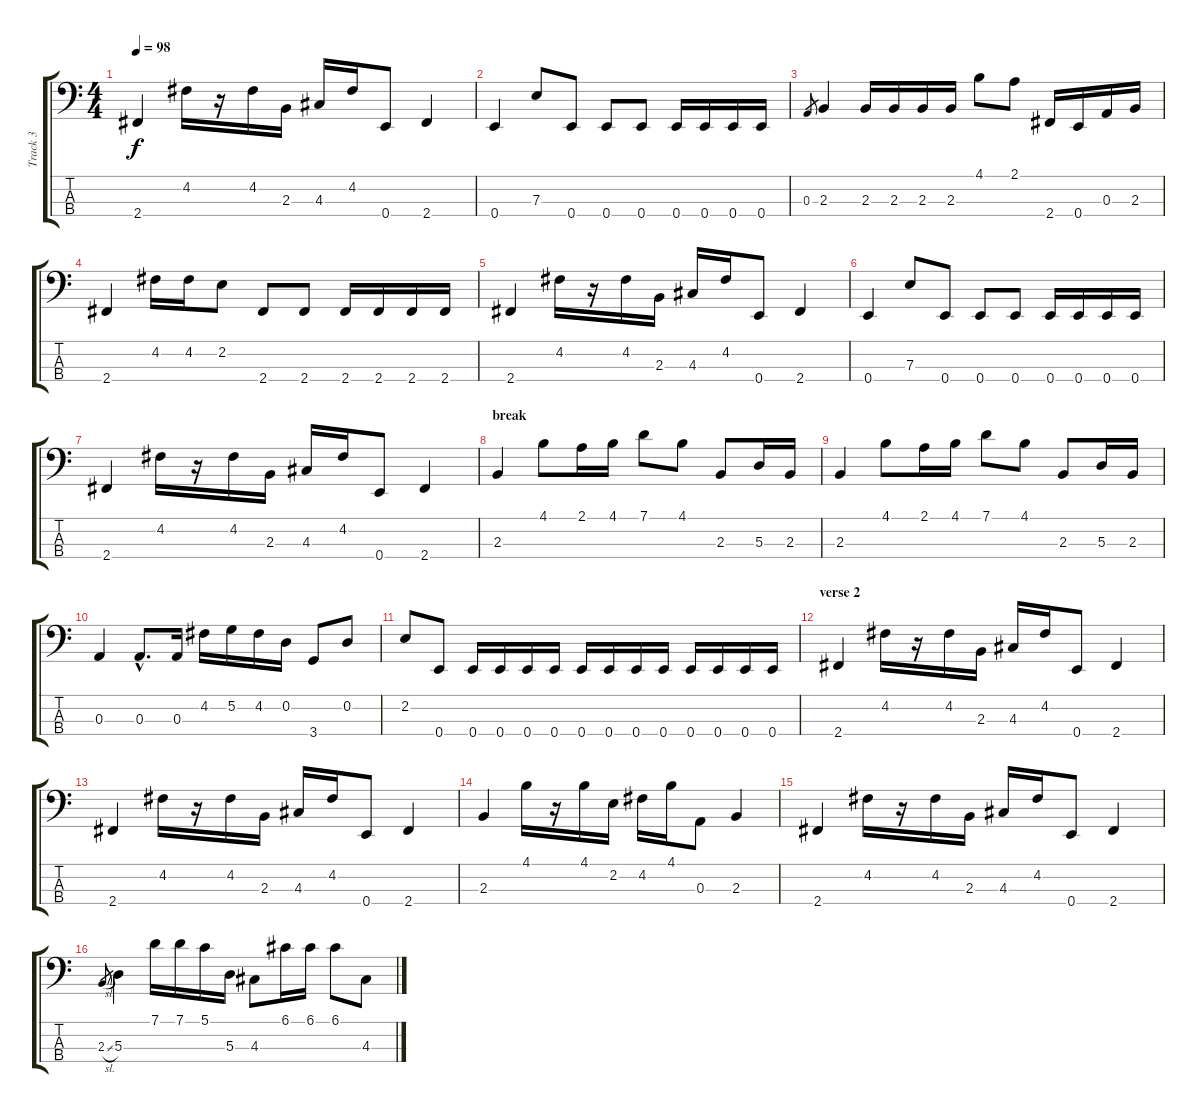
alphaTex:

\track ("Track 3" "Track 3") {instrument electricbassfinger}
\staff {score tabs}
\tuning (G2 D2 A1 E1) {hide}
\ts (4 4)
\tempo 98
\clef f4
\ks c
2.4.4{dy f} 4.2.16 r.16 4.2.16 2.3.16 4.3.16 4.2.16 0.4.8 2.4.4 |
0.4.4 7.3.8 0.4.8 0.4.8 0.4.8 0.4.16 0.4.16 0.4.16 0.4.16 |
0.3.8{gr} 2.3.4 2.3.16 2.3.16 2.3.16 2.3.16 4.1.8 2.1.8 2.4.16 0.4.16 0.3.16 2.3.16 |
2.4.4 4.2.16 4.2.16 2.2.8 2.4.8 2.4.8 2.4.16 2.4.16 2.4.16 2.4.16 |
2.4.4 4.2.16 r.16 4.2.16 2.3.16 4.3.16 4.2.16 0.4.8 2.4.4 |
0.4.4 7.3.8 0.4.8 0.4.8 0.4.8 0.4.16 0.4.16 0.4.16 0.4.16 |
2.4.4 4.2.16 r.16 4.2.16 2.3.16 4.3.16 4.2.16 0.4.8 2.4.4 |
\section ("" "break")
2.3.4 4.1.8 2.1.16 4.1.16 7.1.8 4.1.8 2.3.8 5.3.16 2.3.16 |
2.3.4 4.1.8 2.1.16 4.1.16 7.1.8 4.1.8 2.3.8 5.3.16 2.3.16 |
0.3.4 0.3{hac}.8{d} 0.3.16 4.2.16 5.2.16 4.2.16 0.2.16 3.4.8 0.2.8 |
2.2.8 0.4.8 0.4.16 0.4.16 0.4.16 0.4.16 0.4.16 0.4.16 0.4.16 0.4.16 0.4.16 0.4.16 0.4.16 0.4.16 |
\section ("" "verse 2")
2.4.4 4.2.16 r.16 4.2.16 2.3.16 4.3.16 4.2.16 0.4.8 2.4.4 |
2.4.4 4.2.16 r.16 4.2.16 2.3.16 4.3.16 4.2.16 0.4.8 2.4.4 |
2.3.4 4.1.16 r.16 4.1.16 2.2.16 4.2.16 4.1.16 0.3.8 2.3.4 |
2.4.4 4.2.16 r.16 4.2.16 2.3.16 4.3.16 4.2.16 0.4.8 2.4.4 |
2.3{sl}.8{gr} 5.3.4 7.1.16 7.1.16 5.1.16 5.3.16 4.3.8 6.1.16 6.1.16 6.1.8 4.3.8
